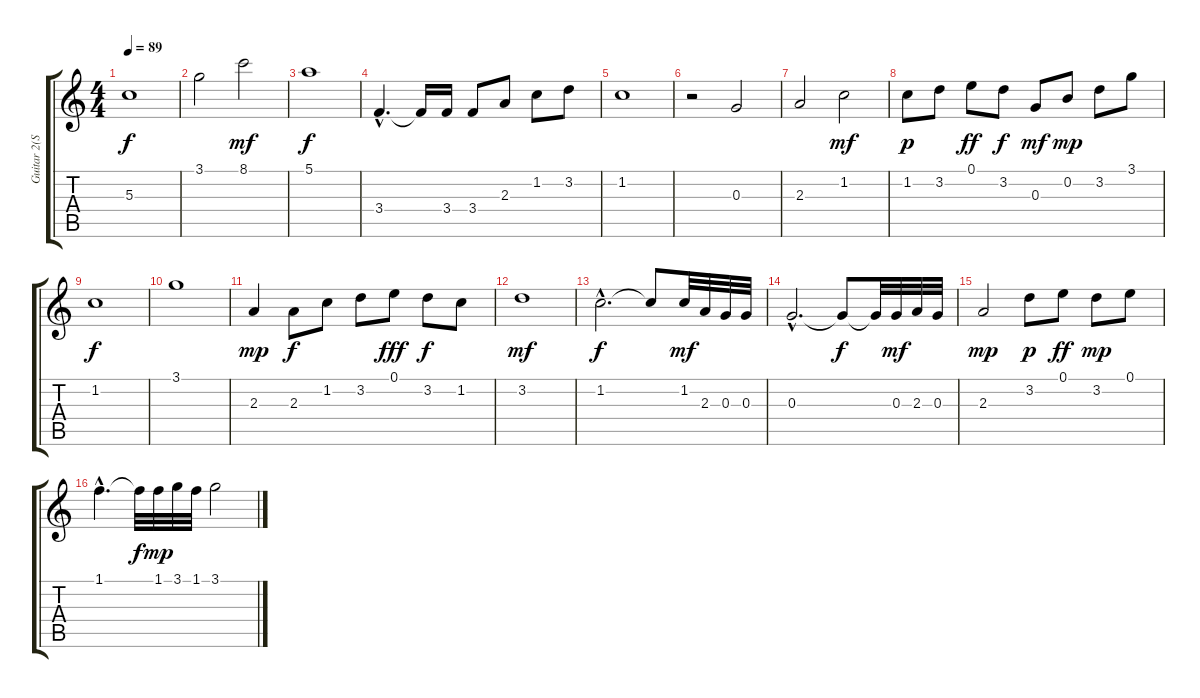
\track ("Guitar 2(Solo)" "Guitar 2(S") {instrument electricguitarjazz}
\staff {score tabs}
\tuning (E4 B3 G3 D3 A2 E2) {hide}
\ts (4 4)
\tempo 89
\clef g2
\ks c
5.3.1{dy f} |
3.1.2 8.1.2{dy mf} |
5.1.1{dy f} |
3.4{hac}.4{d} 3.4{t}.16 3.4.16 3.4.8 2.3.8 1.2.8 3.2.8 |
1.2.1 |
r.2 0.3.2 |
2.3.2 1.2.2{dy mf} |
1.2.8{dy p} 3.2.8 0.1.8{dy ff} 3.2.8{dy f} 0.3.8{dy mf} 0.2.8{dy mp} 3.2.8 3.1.8 |
1.2.1{dy f} |
3.1.1 |
2.3.4{dy mp} 2.3.8{dy f} 1.2.8 3.2.8 0.1.8{dy fff} 3.2.8{dy f} 1.2.8 |
3.2.1{dy mf} |
1.2{hac}.2{d dy f} 1.2{t}.8 1.2.32{dy mf} 2.3.32 0.3.32 0.3.32 |
0.3{hac}.2{d} 0.3{t}.8{dy f} 0.3{t}.32 0.3.32{dy mf} 2.3.32 0.3.32 |
2.3.2{dy mp} 3.2.8{dy p} 0.1.8{dy ff} 3.2.8{dy mp} 0.1.8 |
1.1{hac}.4{d} 1.1{t}.32{dy f} 1.1.32{dy mp} 3.1.32 1.1.32 3.1.2
